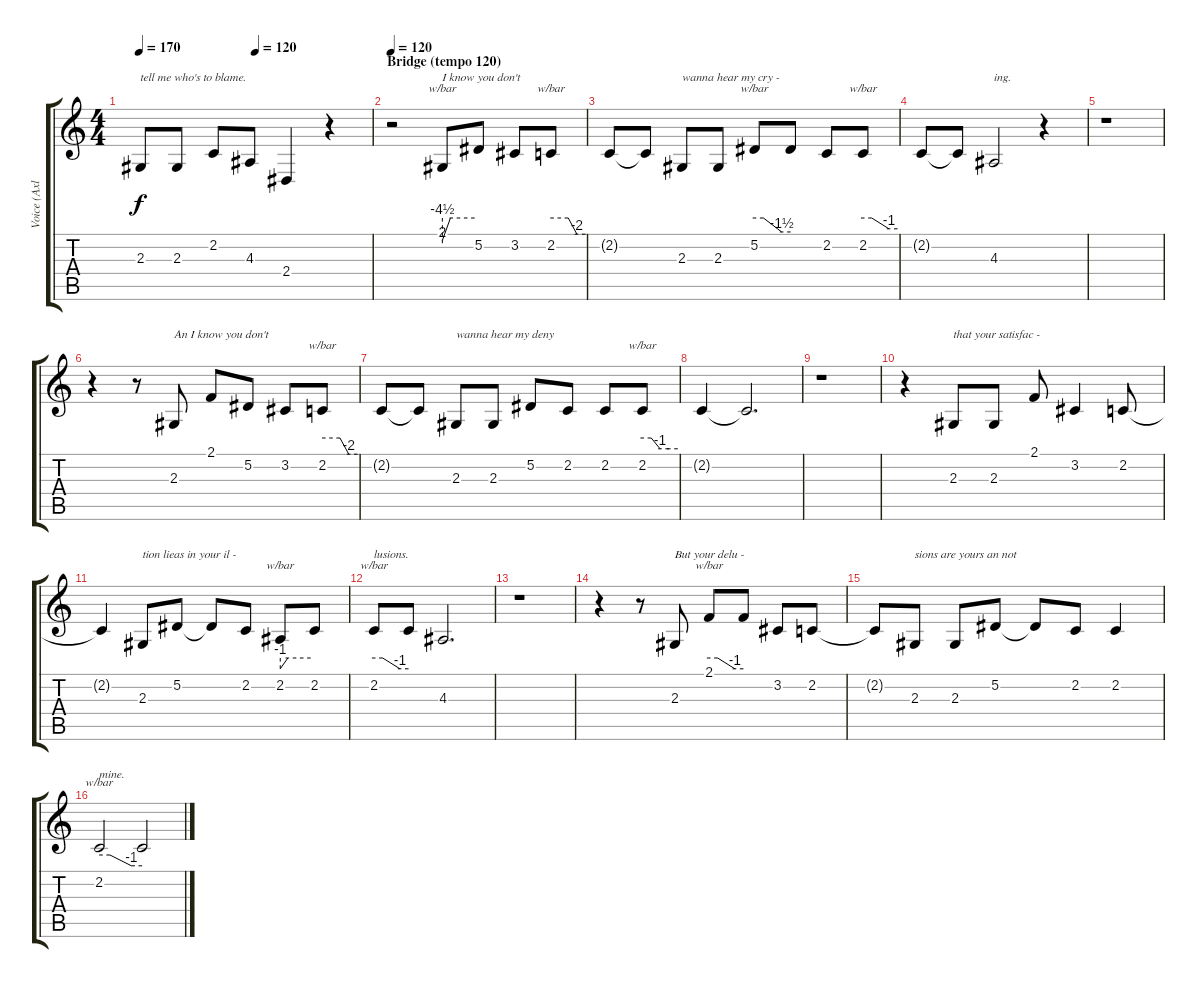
\track ("Voice (Axl)" "Voice (Axl") {instrument lead2sawtooth}
\staff {score tabs}
\tuning (Eb4 Bb3 Gb3 Db3 Ab2 Eb2) {hide}
\ts (4 4)
\tempo 170
\tempo (120 0.5)
\clef g2
\ks c
2.3.8{txt "tell me who's to blame." dy f} 2.3.8 2.2.8 4.3.8 2.4.4 r.4 |
\section ("" "Bridge (tempo 120)")
\tempo 120
r.2 2.1.8{tbe (custom default 0 -18 15 0 60 0) txt "I know you don't"} 5.2.8 3.2.8 2.2.8{tbe (custom default 0 0 30 0 45 -8 60 -8)} |
2.2{t}.8 2.2{t}.8 2.3.8{txt "wanna hear my cry - "} 2.3.8 5.2.8{tbe (custom default 0 0 15 0 45 -6 60 -6)} 5.2{t}.8 2.2.8 2.2.8{tbe (custom default 0 0 15 0 45 -4 60 -4)} |
2.2{t}.8 2.2{t}.8 4.3.2{txt "ing."} r.4 |
r.1 |
r.4 r.8 2.3.8{txt "An I know you don't"} 2.1.8 5.2.8 3.2.8 2.2.8{tbe (custom default 0 0 30 0 45 -8 60 -8)} |
2.2{t}.8 2.2{t}.8 2.3.8{txt "wanna hear my deny"} 2.3.8 5.2.8 2.2.8 2.2.8 2.2.8{tbe (custom default 0 0 15 0 30 -4 45 -4 60 -4)} |
2.2{t}.4 2.2{t}.2{d} |
r.1 |
r.4 2.3.8{txt "that your satisfac - "} 2.3.8 2.1.8 3.2.4 2.2.8 |
2.2{t}.4 2.3.8{txt "tion lieas in your il - "} 5.2.8 5.2{t}.8 2.2.8 2.2.8{tbe (custom default 0 -4 15 0 60 0)} 2.2.8 |
2.2.8{tbe (custom default 0 0 15 0 45 -4 60 -4) txt "lusions."} 2.2{t}.8 4.3.2{d} |
r.1 |
r.4 r.8 2.3.8{txt "But your delu - "} 2.1.8{tbe (custom default 0 0 15 0 45 -4 60 -4)} 2.1{t}.8 3.2.8 2.2.8 |
2.2{t}.8 2.3.8{txt "sions are yours an not"} 2.3.8 5.2.8 5.2{t}.8 2.2.8 2.2.4 |
2.2.2{tbe (custom default 0 0 15 0 45 -4 60 -4) txt "mine."} 2.2{t}.2
